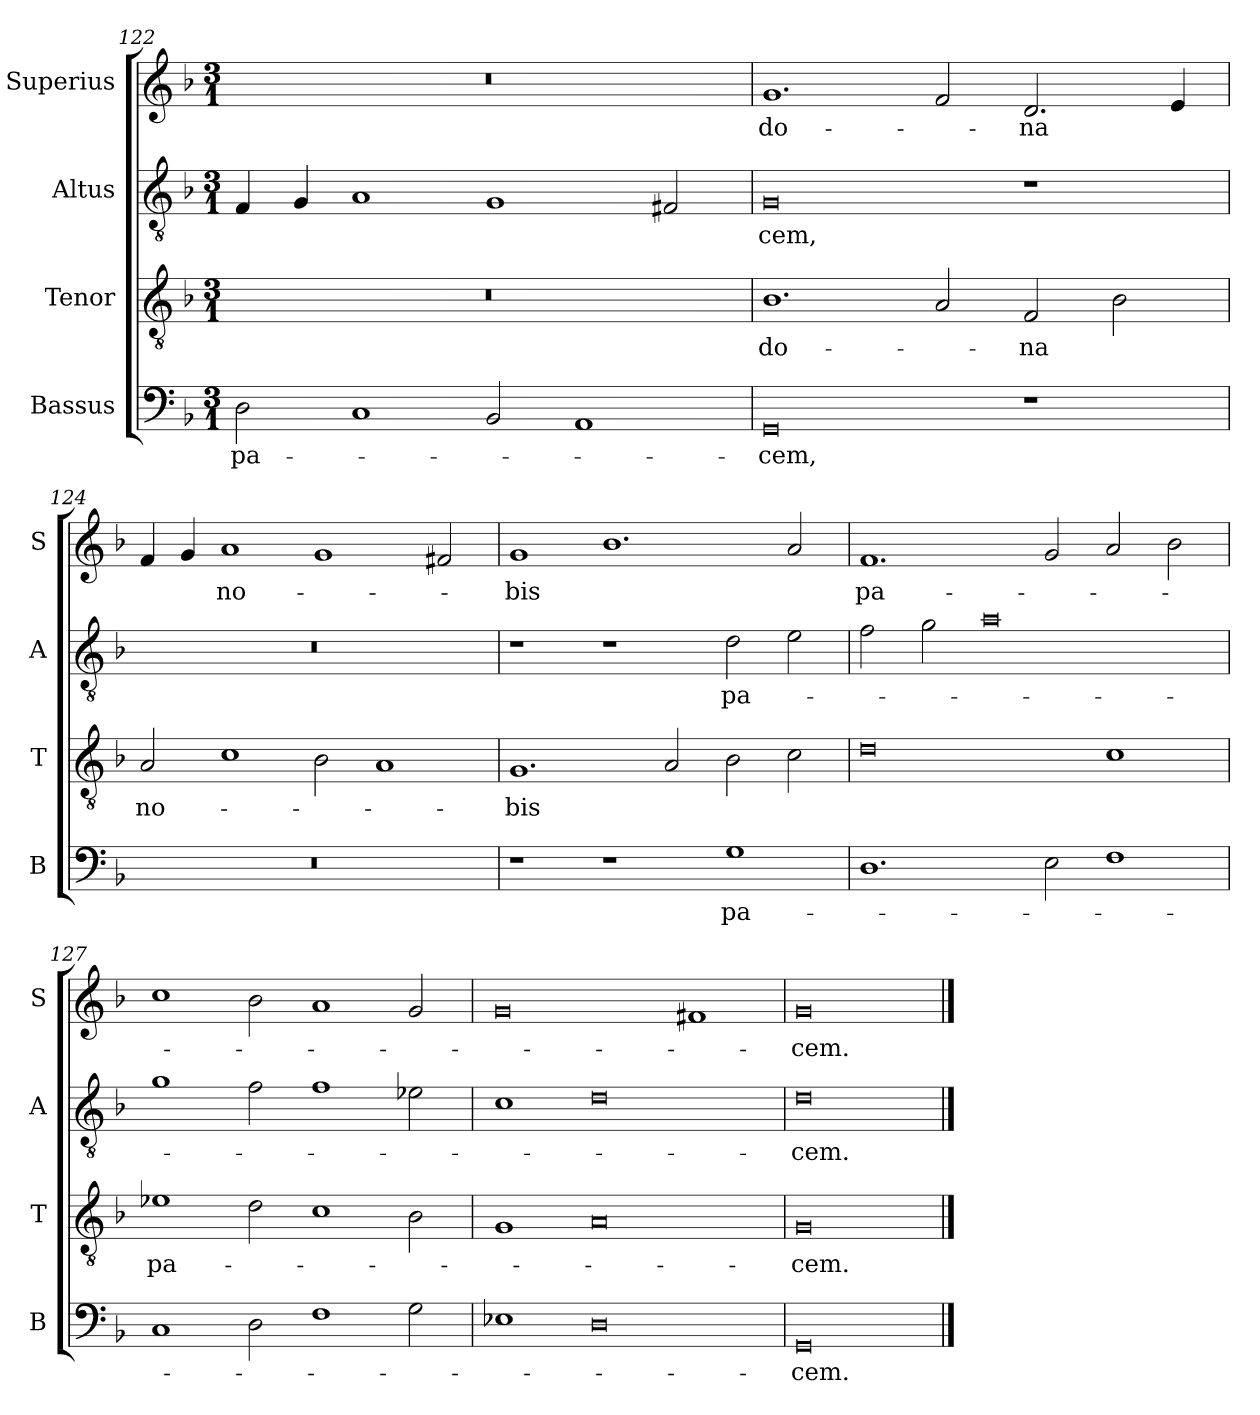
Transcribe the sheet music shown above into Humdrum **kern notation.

**kern	**text	**kern	**text	**kern	**text	**kern	**text
*part4	*part4	*part3	*part3	*part2	*part2	*part1	*part1
*staff4	*staff4	*staff3	*staff3	*staff2	*staff2	*staff1	*staff1
*I"Bassus	*	*I"Tenor	*	*I"Altus	*	*I"Superius	*
*I'B	*	*I'T	*	*I'A	*	*I'S	*
*clefF4	*	*clefGv2	*	*clefGv2	*	*clefG2	*
*k[b-]	*	*k[b-]	*	*k[b-]	*	*k[b-]	*
*M3/1	*	*M3/1	*	*M3/1	*	*M3/1	*
=122	=122	=122	=122	=122	=122	=122	=122
!	!LO:LY:i	!	!	!	!	!	!
2D	pa-	0.r	.	4F	.	0.r	.
.	.	.	.	4G	.	.	.
1C	.	.	.	1A	.	.	.
2BB-	.	.	.	1G	.	.	.
1AA	.	.	.	.	.	.	.
.	.	.	.	2F#X	.	.	.
=123	=123	=123	=123	=123	=123	=123	=123
!	!LO:LY:i	!	!	!	!LO:LY:i	!	!LO:LY:i
0GG	-cem,	1.B-	do-	0G	-cem,	1.g	do-
.	.	2A	.	.	.	2f	.
!	!	!	!	!	!	!	!LO:LY:i
1r	.	2F	-na	1r	.	2.d	-na
.	.	2B-	.	.	.	.	.
.	.	.	.	.	.	4e	.
=124	=124	=124	=124	=124	=124	=124	=124
0.r	.	2A	no-	0.r	.	4f	.
.	.	.	.	.	.	4g	.
!	!	!	!	!	!	!	!LO:LY:i
.	.	1c	.	.	.	1a	no-
.	.	2B-	.	.	.	1g	.
.	.	1A	.	.	.	.	.
.	.	.	.	.	.	2f#X	.
=125	=125	=125	=125	=125	=125	=125	=125
!	!	!	!	!	!	!	!LO:LY:i
1r	.	1.G	-bis	1r	.	1g	-bis
1r	.	.	.	1r	.	1.b-	.
.	.	2A	.	.	.	.	.
1G	pa-	2B-	.	2d	pa-	.	.
.	.	2c	.	2e	.	2a	.
=126	=126	=126	=126	=126	=126	=126	=126
1.D	.	0d	.	2f	.	1.f	pa-
.	.	.	.	2g	.	.	.
.	.	.	.	0a	.	.	.
2E	.	.	.	.	.	2g	.
1F	.	1c	.	.	.	2a	.
.	.	.	.	.	.	2b-	.
=127	=127	=127	=127	=127	=127	=127	=127
1C	.	1e-X	pa-	1g	.	1cc	.
2D	.	2d	.	2f	.	2b-	.
1F	.	1c	.	1f	.	1a	.
2G	.	2B-	.	2e-X	.	2g	.
=128	=128	=128	=128	=128	=128	=128	=128
1E-X	.	1G	.	1c	.	0g	.
0D	.	0A	.	0d	.	.	.
.	.	.	.	.	.	1f#X	.
=129	=129	=129	=129	=129	=129	=129	=129
0GG	-cem.	0G	-cem.	0d	-cem.	0g	-cem.
==	==	==	==	==	==	==	==
*-	*-	*-	*-	*-	*-	*-	*-
